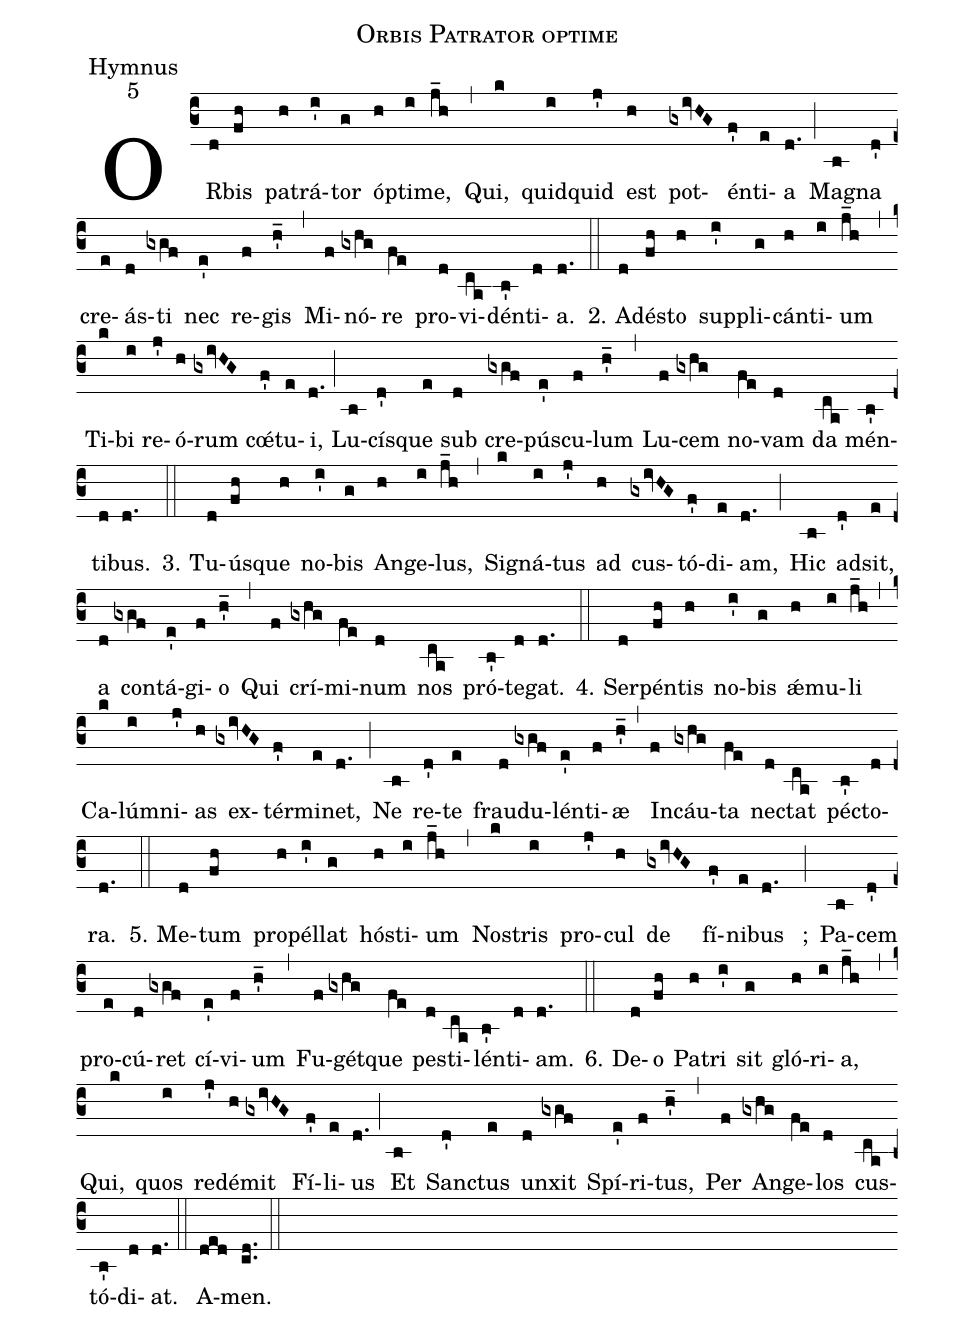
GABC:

name:Orbis Patrator optime;
office-part:Hymnus;
mode:5;
%%
(c3)OR(d)bis(fh) pa(h)trá(i')tor(g) óp(h)ti(i)me,(j_h) (,)
Qui,(k) quid(i)quid(j') est(h) pot(gxivHG)én(f')ti(e)a(d.) (;)
Ma(b)gna(d') cre(e)ás(d)ti(gxgf) nec(e') re(f)gis(h_') (,)
Mi(f)nó(gxhg)re(fe) pro(d)vi(ca)dén(b')ti(d)a.(d.) (::)

2. Ad(d)és(fh)to(h) sup(i')pli(g)cán(h)ti(i)um(j_h) (,)
Ti(k)bi(i) re(j')ó(h)rum(gxivHG) cœ(f')́tu(e)i,(d.) (;)
Lu(b)cís(d')que(e) sub(d) cre(gxgf)pús(e')cu(f)lum(h_') (,)
Lu(f)cem(gxhg) no(fe)vam(d) da(ca) mén(b')ti(d)bus.(d.) (::)

3. Tu(d)ús(fh)que(h) no(i')bis(g) An(h)ge(i)lus,(j_h) (,)
Si(k)gná(i)tus(j') ad(h) cus(gxivHG)tó(f')di(e)am,(d.) (;)
Hic(b) ad(d')sit,(e) a(d) con(gxgf)tá(e')gi(f)o(h_') (,)
Qui(f) crí(gxhg)mi(fe)num(d) nos(ca) pró(b')te(d)gat.(d.) (::)

4. Ser(d)pén(fh)tis(h) no(i')bis(g) ǽ(h)mu(i)li(j_h) (,)
Ca(k)lúm(i)ni(j')as(h) ex(gxivHG)tér(f')mi(e)net,(d.) (;)
Ne(b) re(d')te(e) frau(d)du(gxgf)lén(e')ti(f)æ(h_') (,)
In(f)cáu(gxhg)ta(fe) nec(d)tat(ca) péc(b')to(d)ra.(d.) (::)

5. Me(d)tum(fh) pro(h)pél(i')lat(g) hós(h)ti(i)um(j_h) (,)
Nos(k)tris(i) pro(j')cul(h) de(gxivHG) fí(f')ni(e)bus(d.) ~;(;)
Pa(b)cem(d') pro(e)cú(d)ret(gxgf) cí(e')vi(f)um(h_') (,)
Fu(f)gét(gxhg)que(fe) pes(d)ti(ca)lén(b')ti(d)am.(d.) (::)

6. De(d)o(fh) Pa(h)tri(i') sit(g) gló(h)ri(i)a,(j_h) (,)
Qui,(k) quos(i) red(j')é(h)mit(gxivHG) Fí(f')li(e)us(d.) (;)
Et(b) Sanc(d')tus(e) un(d)xit(gxgf) Spí(e')ri(f)tus,(h_') (,)
Per(f) An(gxhg)ge(fe)los(d) cus(ca)tó(b')di(d)at.(d.) (::)
A(ded)men.(cd..) (::)
